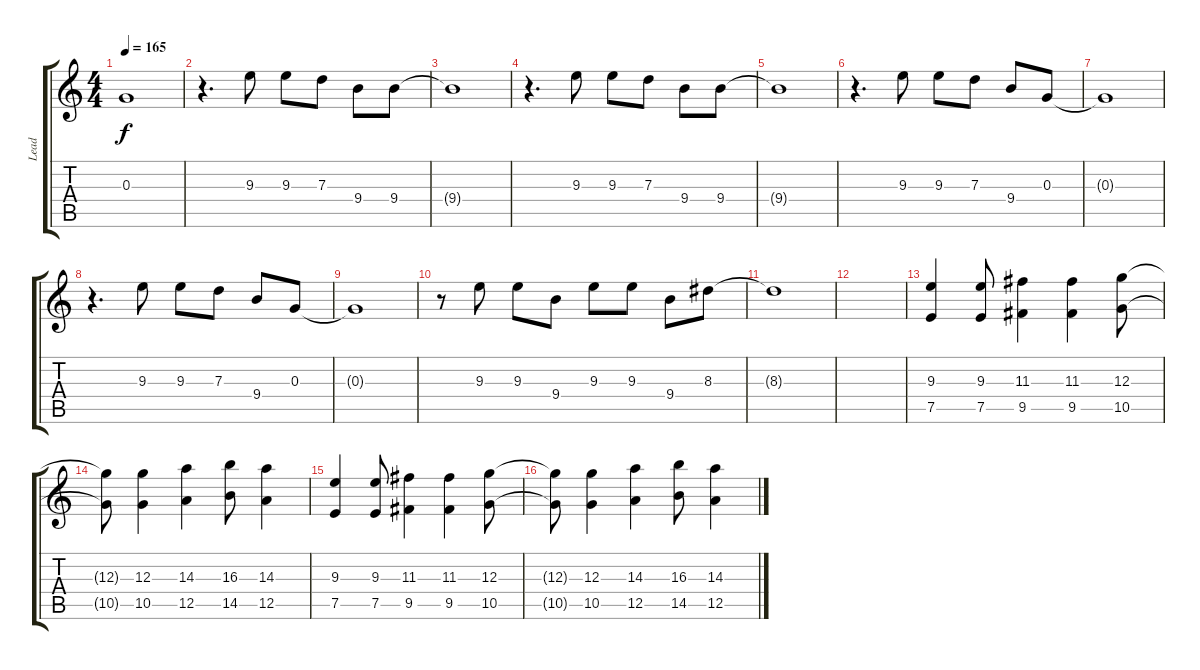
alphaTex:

\track ("Lead" "Lead") {instrument distortionguitar}
\staff {score tabs}
\tuning (E4 B3 G3 D3 A2 D2) {hide}
\ts (4 4)
\tempo 165
\clef g2
\ks c
0.3{t}.1{dy f} |
r.4{d} 9.3.8 9.3.8 7.3.8 9.4.8 9.4.8 |
9.4{t}.1 |
r.4{d} 9.3.8 9.3.8 7.3.8 9.4.8 9.4.8 |
9.4{t}.1 |
r.4{d} 9.3.8 9.3.8 7.3.8 9.4.8 0.3.8 |
0.3{t}.1 |
r.4{d} 9.3.8 9.3.8 7.3.8 9.4.8 0.3.8 |
0.3{t}.1 |
r.8 9.3.8 9.3.8 9.4.8 9.3.8 9.3.8 9.4.8 8.3.8 |
8.3{t}.1 |
|
(9.3 7.5).4 (9.3 7.5).8 (11.3 9.5).4 (11.3 9.5).4 (12.3 10.5).8 |
(12.3{t} 10.5{t}).8 (12.3 10.5).4 (14.3 12.5).4 (16.3 14.5).8 (14.3 12.5).4 |
(9.3 7.5).4 (9.3 7.5).8 (11.3 9.5).4 (11.3 9.5).4 (12.3 10.5).8 |
(12.3{t} 10.5{t}).8 (12.3 10.5).4 (14.3 12.5).4 (16.3 14.5).8 (14.3 12.5).4
